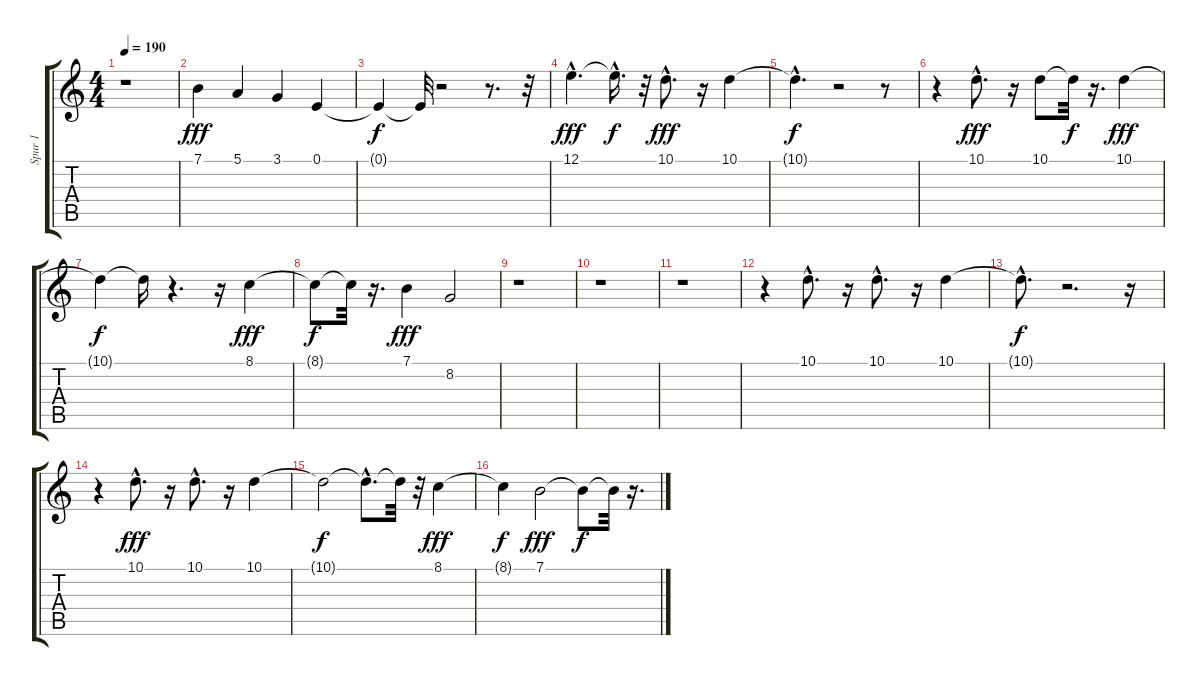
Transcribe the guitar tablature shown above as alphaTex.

\track ("Spur 1" "Spur 1") {instrument clarinet}
\staff {score tabs}
\tuning (E4 B3 G3 D3 A2 E2) {hide}
\ts (4 4)
\tempo 190
\clef g2
\ks c
r.1{dy fff} |
7.1.4 5.1.4 3.1.4 0.1.4 |
0.1{t}.4{dy f} 0.1{t}.32 r.2 r.8{d} r.32 |
12.1{hac}.4{d dy fff} 12.1{hac t}.16{d dy f} r.32 10.1{hac}.8{d dy fff} r.16 10.1.4 |
10.1{hac t}.4{d dy f} r.2 r.8 |
r.4 10.1{hac}.8{d dy fff} r.16 10.1.8 10.1{t}.32{dy f} r.16{d} 10.1.4{dy fff} |
10.1{t}.4{dy f} 10.1{t}.16 r.4{d} r.16 8.1.4{dy fff} |
8.1{t}.8{dy f} 8.1{t}.32 r.16{d} 7.1.4{dy fff} 8.2.2 |
r.1 |
r.1 |
r.1 |
r.4 10.1{hac}.8{d} r.16 10.1{hac}.8{d} r.16 10.1.4 |
10.1{hac t}.8{d dy f} r.2{d} r.16 |
r.4 10.1{hac}.8{d dy fff} r.16 10.1{hac}.8{d} r.16 10.1.4 |
10.1{t}.2{dy f} 10.1{hac t}.8{d} 10.1{t}.32 r.32 8.1.4{dy fff} |
8.1{t}.4{dy f} 7.1.2{dy fff} 7.1{t}.8{dy f} 7.1{t}.32 r.16{d}
